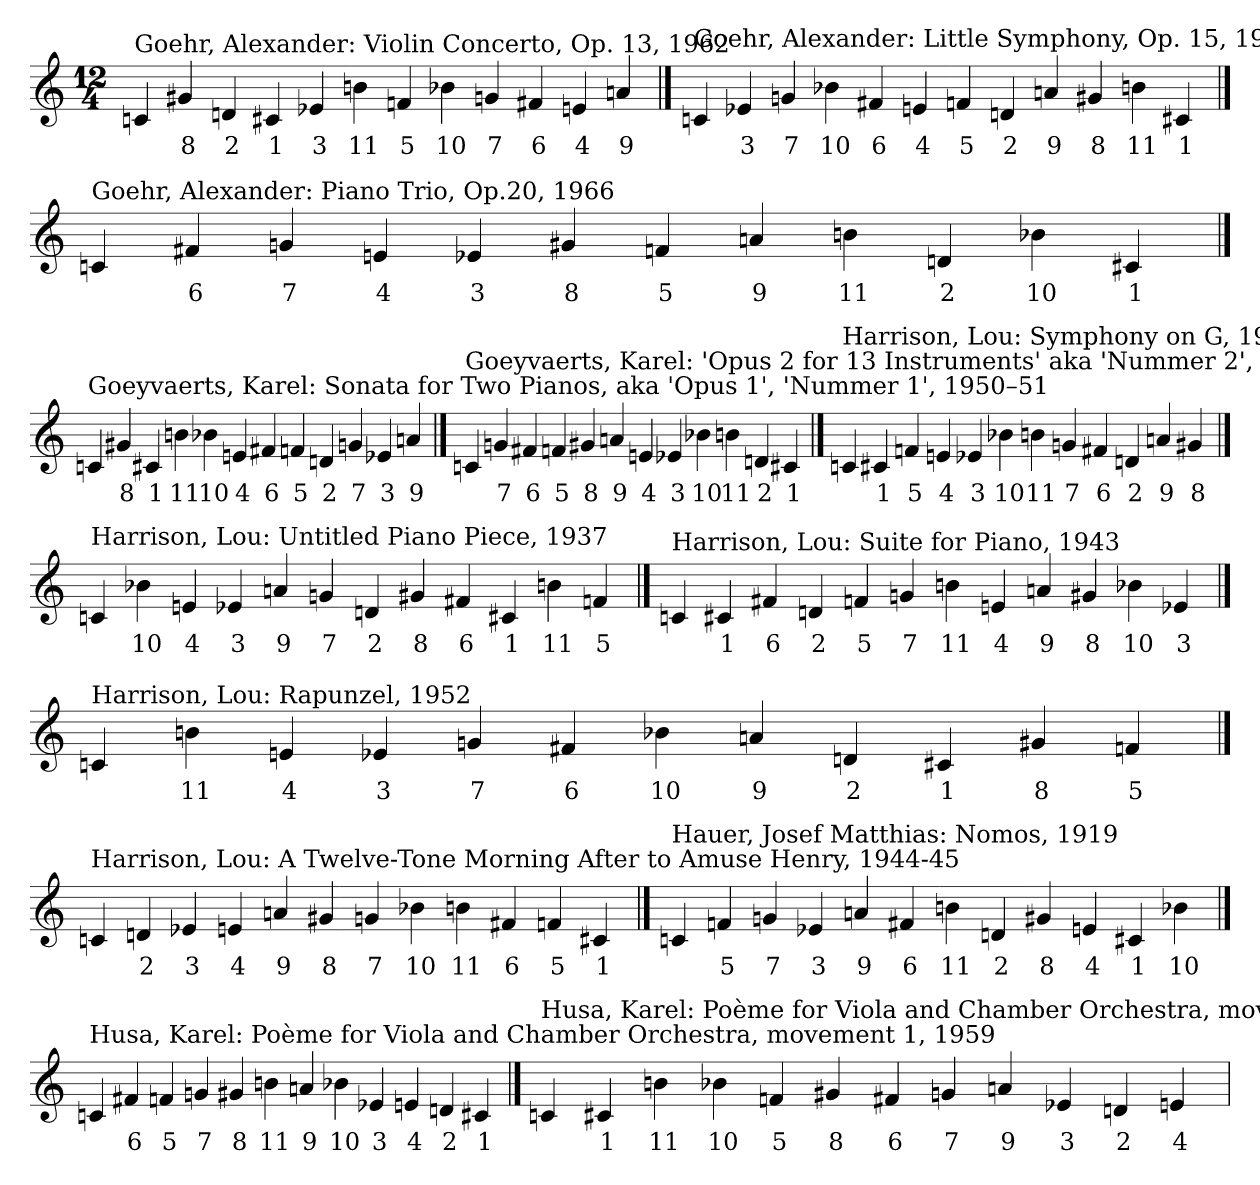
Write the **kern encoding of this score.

**kern	**text
*part1	*part1
*staff1	*staff1
!!LO:LB:g=z
*M12/4	*
==209	==209
!LO:TX:t=Goehr, Alexander&colon; Violin Concerto, Op. 13, 1962	!
4cn	.
4g#X	8
4dn	2
4c#X	1
4e-X	3
4bn	11
4fn	5
4b-X	10
4gn	7
4f#X	6
4en	4
4an	9
!!LO:LB:g=z
==210	==210
!LO:TX:t=Goehr, Alexander&colon; Little Symphony, Op. 15, 1963	!
4cn	.
4e-X	3
4gn	7
4b-X	10
4f#X	6
4en	4
4fn	5
4dn	2
4an	9
4g#X	8
4bn	11
4c#X	1
!!LO:LB:g=z
==211	==211
!LO:TX:t=Goehr, Alexander&colon; Piano Trio, Op.20, 1966	!
4cn	.
4f#X	6
4gn	7
4en	4
4e-X	3
4g#X	8
4fn	5
4an	9
4bn	11
4dn	2
4b-X	10
4c#X	1
!!LO:LB:g=z
==212	==212
!LO:TX:t=Goeyvaerts, Karel&colon; Sonata for Two Pianos, aka 'Opus 1', 'Nummer 1', 1950–51	!
4cn	.
4g#X	8
4c#X	1
4bn	11
4b-X	10
4en	4
4f#X	6
4fn	5
4dn	2
4gn	7
4e-X	3
4an	9
!!LO:LB:g=z
==213	==213
!LO:TX:t=Goeyvaerts, Karel&colon; 'Opus 2 for 13 Instruments' aka 'Nummer 2', 1951	!
4cn	.
4gn	7
4f#X	6
4fn	5
4g#X	8
4an	9
4en	4
4e-X	3
4b-X	10
4bn	11
4dn	2
4c#X	1
!!LO:LB:g=z
==214	==214
!LO:TX:t=Harrison, Lou&colon; Symphony on G, 1947-1964	!
4cn	.
4c#X	1
4fn	5
4en	4
4e-X	3
4b-X	10
4bn	11
4gn	7
4f#X	6
4dn	2
4an	9
4g#X	8
!!LO:LB:g=z
==215	==215
!LO:TX:t=Harrison, Lou&colon; Untitled Piano Piece, 1937	!
4cn	.
4b-X	10
4en	4
4e-X	3
4an	9
4gn	7
4dn	2
4g#X	8
4f#X	6
4c#X	1
4bn	11
4fn	5
!!LO:LB:g=z
==216	==216
!LO:TX:t=Harrison, Lou&colon; Suite for Piano, 1943	!
4cn	.
4c#X	1
4f#X	6
4dn	2
4fn	5
4gn	7
4bn	11
4en	4
4an	9
4g#X	8
4b-X	10
4e-X	3
!!LO:LB:g=z
==217	==217
!LO:TX:t=Harrison, Lou&colon; Rapunzel, 1952	!
4cn	.
4bn	11
4en	4
4e-X	3
4gn	7
4f#X	6
4b-X	10
4an	9
4dn	2
4c#X	1
4g#X	8
4fn	5
!!LO:LB:g=z
==218	==218
!LO:TX:t=Harrison, Lou&colon; A Twelve-Tone Morning After to Amuse Henry, 1944-45	!
4cn	.
4dn	2
4e-X	3
4en	4
4an	9
4g#X	8
4gn	7
4b-X	10
4bn	11
4f#X	6
4fn	5
4c#X	1
!!LO:LB:g=z
==219	==219
!LO:TX:t=Hauer, Josef Matthias&colon; Nomos, 1919	!
4cn	.
4fn	5
4gn	7
4e-X	3
4an	9
4f#X	6
4bn	11
4dn	2
4g#X	8
4en	4
4c#X	1
4b-X	10
!!LO:LB:g=z
==220	==220
!LO:TX:t=Husa, Karel&colon; Poème for Viola and Chamber Orchestra, movement 1, 1959	!
4cn	.
4f#X	6
4fn	5
4gn	7
4g#X	8
4bn	11
4an	9
4b-X	10
4e-X	3
4en	4
4dn	2
4c#X	1
!!LO:LB:g=z
==221	==221
!LO:TX:t=Husa, Karel&colon; Poème for Viola and Chamber Orchestra, movement 2, 1959	!
4cn	.
4c#X	1
4bn	11
4b-X	10
4fn	5
4g#X	8
4f#X	6
4gn	7
4an	9
4e-X	3
4dn	2
4en	4
=	=
*-	*-
